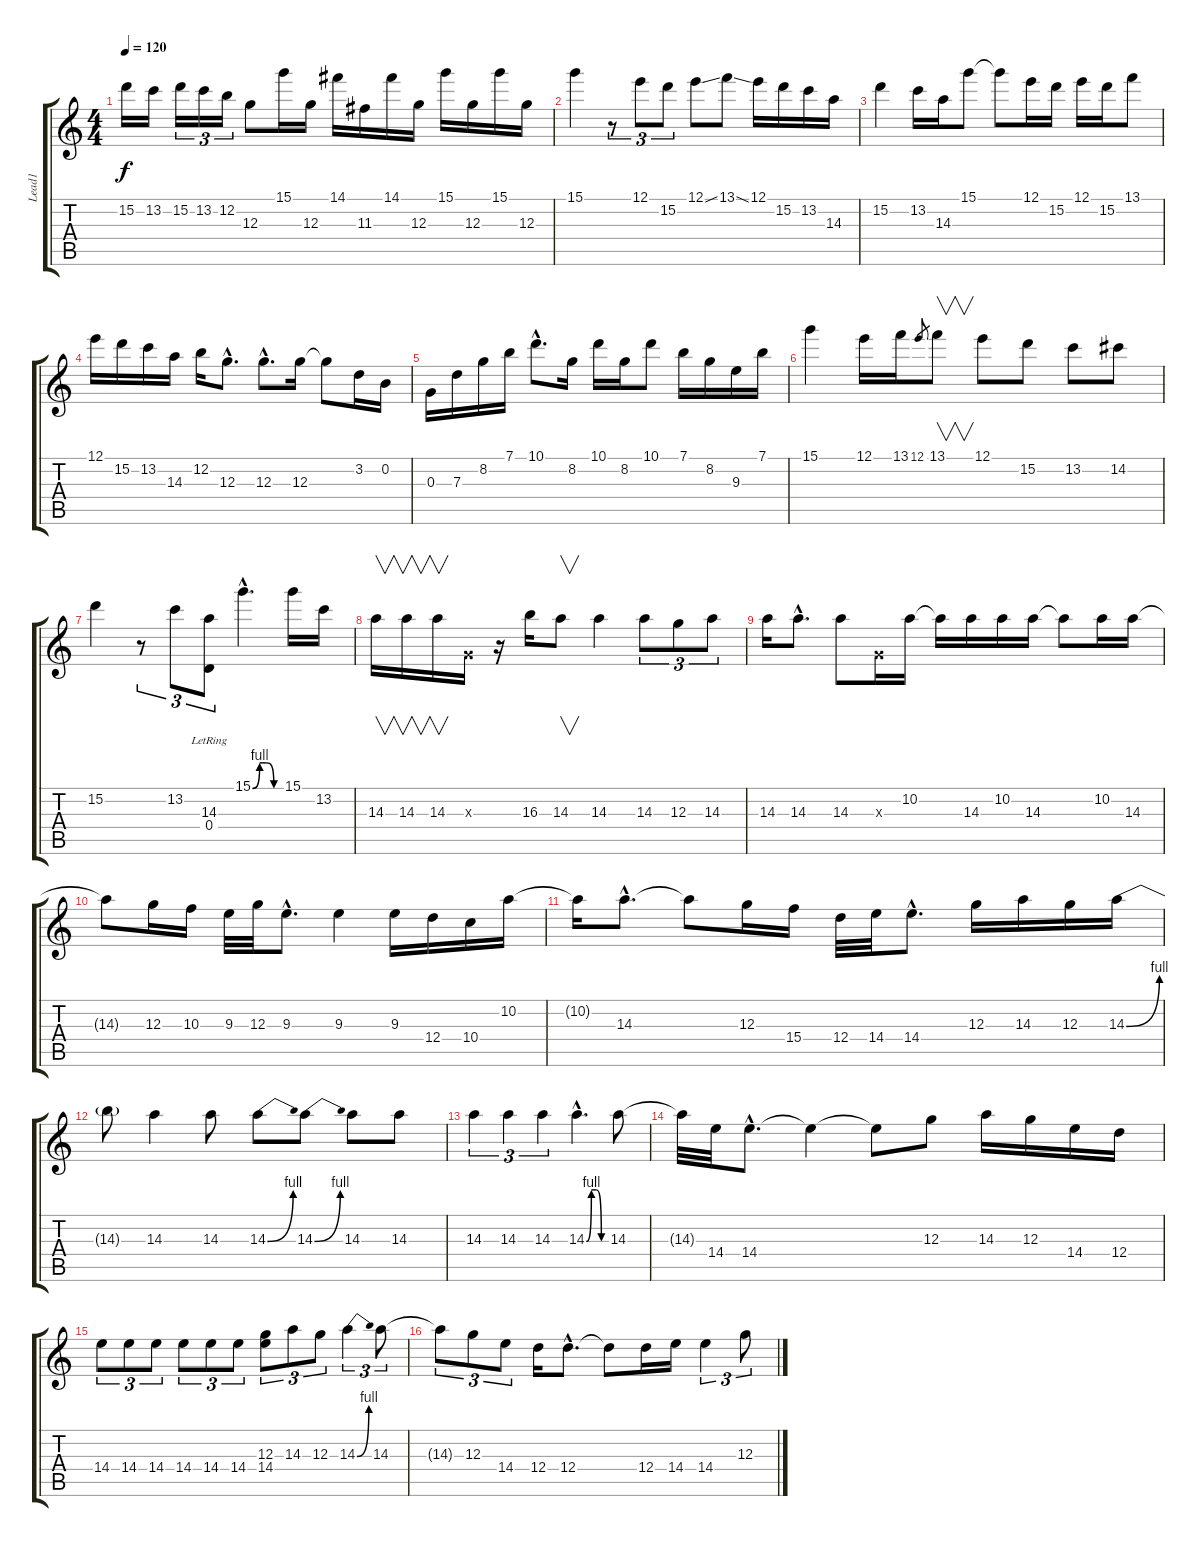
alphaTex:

\track ("Lead1" "Lead1") {instrument distortionguitar}
\staff {score tabs}
\tuning (E4 B3 G3 D3 A2 E2) {hide}
\ts (4 4)
\tempo 120
\clef g2
\ks c
15.2.16{dy f} 13.2.16 15.2.16{tu (3 2)} 13.2.16{tu (3 2)} 12.2.16{tu (3 2)} 12.3.8 15.1.16 12.3.16 14.1.16 11.3.16 14.1.16 12.3.16 15.1.16 12.3.16 15.1.16 12.3.16 |
15.1.4 r.8{tu (3 2)} 12.1.8{tu (3 2)} 15.2.8{tu (3 2)} 12.1{ss}.8 13.1{ss}.8 12.1.16 15.2.16 13.2.16 14.3.16 |
15.2.4 13.2.16 14.3.16 15.1.8 15.1{t}.8 12.1.16 15.2.16 12.1.16 15.2.16 13.1.8 |
12.1.16 15.2.16 13.2.16 14.3.16 12.2.16 12.3{hac}.8{d} 12.3{hac}.8{d} 12.3.16 12.3{t}.8 3.2.16 0.2.16 |
0.3.16 7.3.16 8.2.16 7.1.16 10.1{hac}.8{d} 8.2.16 10.1.16 8.2.16 10.1.8 7.1.16 8.2.16 9.3.16 7.1.16 |
15.1.4 12.1.16 13.1.16 12.1.8{gr} 13.1.8{v} 12.1.8 15.2.8 13.2.8 14.2.8 |
15.2.4 r.8{tu (3 2)} 13.2.8{tu (3 2)} (14.3 0.4{lr}).8{tu (3 2)} 15.1{be (custom 0 0 15 4 30 4 45 0 60 0) hac}.4{d} 15.1.16 13.2.16 |
14.3.16{v} 14.3.16{v} 14.3.16{v} 0.3{x}.16 r.16 16.3.16 14.3.8{v} 14.3.4 14.3.8{tu (3 2)} 12.3.8{tu (3 2)} 14.3.8{tu (3 2)} |
14.3.16 14.3{hac}.8{d} 14.3.8 0.3{x}.16 10.2.16 10.2{t}.16 14.3.16 10.2.16 14.3.16 14.3{t}.8 10.2.16 14.3.16 |
14.3{t}.8 12.3.16 10.3.16 9.3.32 12.3.32 9.3{hac}.8{d} 9.3.4 9.3.16 12.4.16 10.4.16 10.2.16 |
10.2{t}.16 14.3{hac}.8{d} 14.3{t}.8 12.3.16 15.4.16 12.4.32 14.4.32 14.4{hac}.8{d} 12.3.16 14.3.16 12.3.16 14.3{be (bend 0 0 60 4)}.16 |
14.3{t}.8 14.3.4 14.3.8 14.3{be (bend 0 0 60 4)}.8 14.3{be (bend 0 0 60 4)}.8 14.3.8 14.3.8 |
14.3.4{tu (3 2)} 14.3.4{tu (3 2)} 14.3.4{tu (3 2)} 14.3{be (custom 0 0 15 4 30 4 45 0 60 0) hac}.4{d} 14.3.8 |
14.3{t}.32 14.4.32 14.4{hac}.8{d} 14.4{t}.4 14.4{t}.8 12.3.8 14.3.16 12.3.16 14.4.16 12.4.16 |
14.4.8{tu (3 2)} 14.4.8{tu (3 2)} 14.4.8{tu (3 2)} 14.4.8{tu (3 2)} 14.4.8{tu (3 2)} 14.4.8{tu (3 2)} (12.3 14.4).8{tu (3 2)} 14.3.8{tu (3 2)} 12.3.8{tu (3 2)} 14.3{be (bend 0 0 60 4)}.4{tu (3 2)} 14.3.8{tu (3 2)} |
14.3{t}.8{tu (3 2)} 12.3.8{tu (3 2)} 14.4.8{tu (3 2)} 12.4.16 12.4{hac}.8{d} 12.4{t}.8 12.4.16 14.4.16 14.4.4{tu (3 2)} 12.3.8{tu (3 2)}
